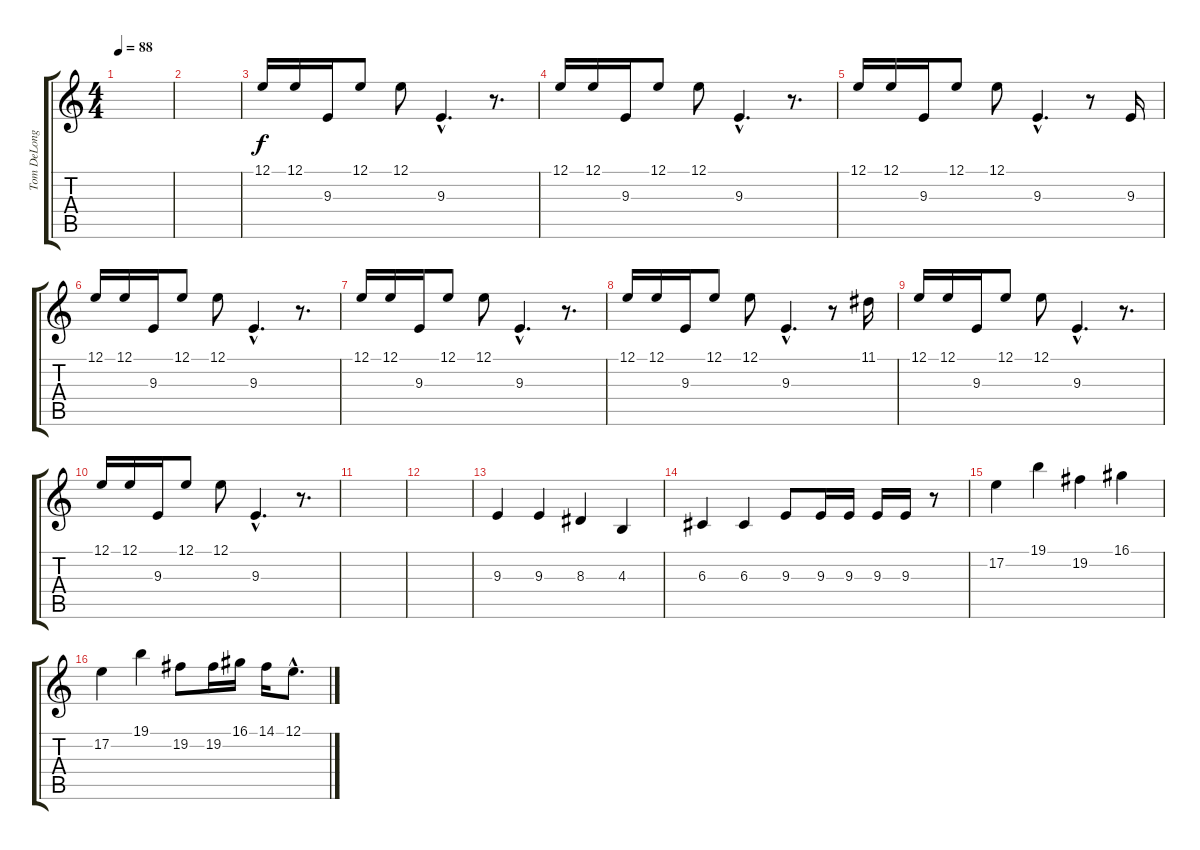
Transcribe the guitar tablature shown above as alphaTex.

\track ("Tom DeLonge - Vocal" "Tom DeLong") {instrument lead2sawtooth}
\staff {score tabs}
\tuning (E4 B3 G3 D3 A2 E2) {hide}
\ts (4 4)
\tempo 88
\clef g2
\ks c
|
|
12.1.16 12.1.16 9.3.16 12.1.8 12.1.8 9.3{hac}.4{d} r.8{d} |
12.1.16 12.1.16 9.3.16 12.1.8 12.1.8 9.3{hac}.4{d} r.8{d} |
12.1.16 12.1.16 9.3.16 12.1.8 12.1.8 9.3{hac}.4{d} r.8 9.3.16 |
12.1.16 12.1.16 9.3.16 12.1.8 12.1.8 9.3{hac}.4{d} r.8{d} |
12.1.16 12.1.16 9.3.16 12.1.8 12.1.8 9.3{hac}.4{d} r.8{d} |
12.1.16 12.1.16 9.3.16 12.1.8 12.1.8 9.3{hac}.4{d} r.8 11.1.16 |
12.1.16 12.1.16 9.3.16 12.1.8 12.1.8 9.3{hac}.4{d} r.8{d} |
12.1.16 12.1.16 9.3.16 12.1.8 12.1.8 9.3{hac}.4{d} r.8{d} |
|
|
9.3.4 9.3.4 8.3.4 4.3.4 |
6.3.4 6.3.4 9.3.8 9.3.16 9.3.16 9.3.16 9.3.16 r.8 |
17.2.4{volume 10 balance 0 instrument lead1square} 19.1.4 19.2.4 16.1.4 |
17.2.4 19.1.4 19.2.8 19.2.16 16.1.16 14.1.16 12.1{hac}.8{d}
